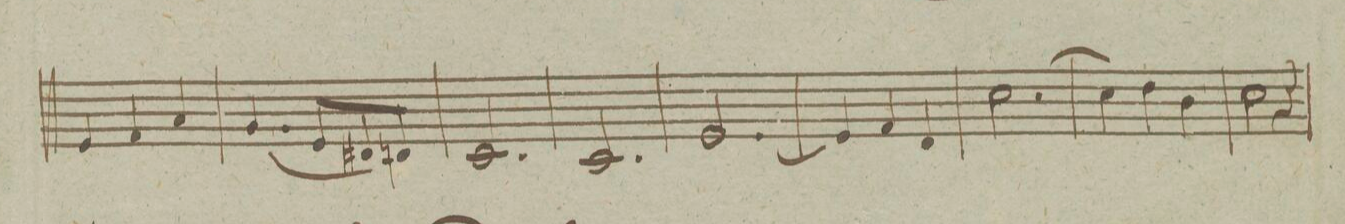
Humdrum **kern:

**kern	**dynam
*I"Clarinetto Secondo in C.	*
*clefG2	*
*k[]	*
*M3/4	*
4e/	.
4f/	.
4a/	.
=106	=106
(4.g/	.
8e/L	.
8d#X/	.
8dn/J)	.
=107	=107
2.c/	.
=108	=108
2.c/	.
=109	=109
[2.e/	.
=110	=110
4e/]	.
4f/	.
4d/	.
=111	=111
[2.cc\	.
=112	=112
4cc\]	.
4dd\	.
4b\	.
=113	=113
2cc\	.
4r	.
=114	=114
*-	*-
